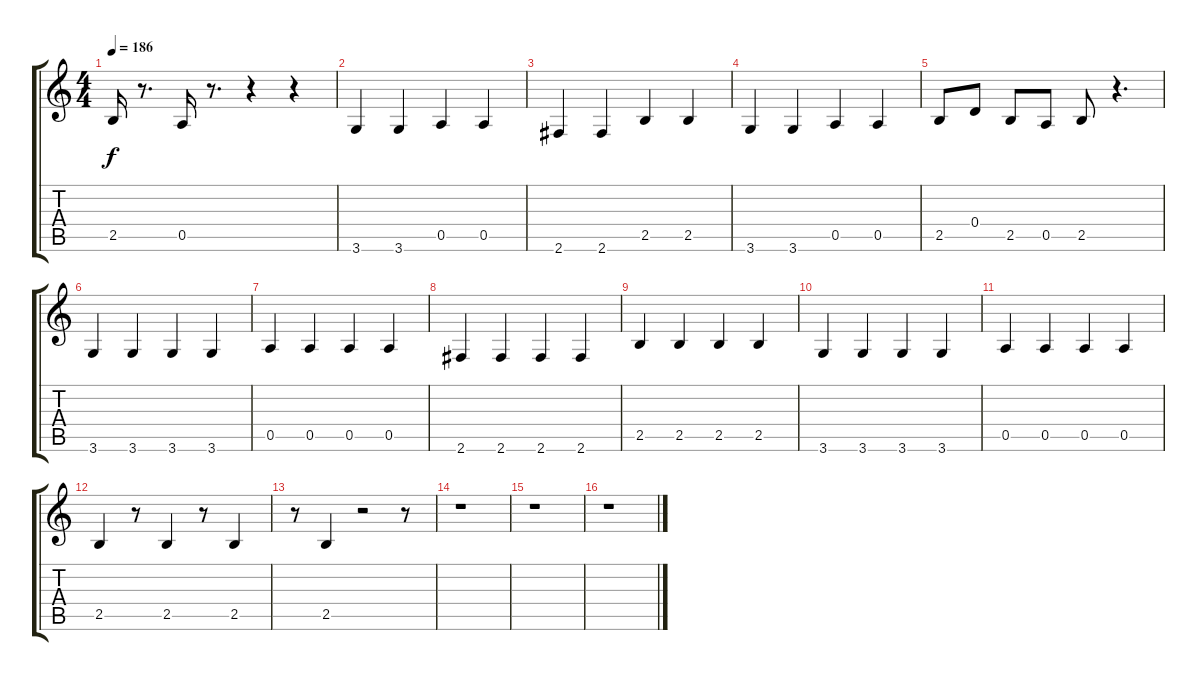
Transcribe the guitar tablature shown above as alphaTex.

\track "" {instrument electricbassfinger}
\staff {score tabs}
\tuning (E4 B3 G3 D3 A2 E2) {hide}
\ts (4 4)
\tempo 186
\clef g2
\ks c
2.5.16{dy f} r.8{d} 0.5.16 r.8{d} r.4 r.4 |
3.6.4 3.6.4 0.5.4 0.5.4 |
2.6.4 2.6.4 2.5.4 2.5.4 |
3.6.4 3.6.4 0.5.4 0.5.4 |
2.5.8 0.4.8 2.5.8 0.5.8 2.5.8 r.4{d} |
3.6.4 3.6.4 3.6.4 3.6.4 |
0.5.4 0.5.4 0.5.4 0.5.4 |
2.6.4 2.6.4 2.6.4 2.6.4 |
2.5.4 2.5.4 2.5.4 2.5.4 |
3.6.4 3.6.4 3.6.4 3.6.4 |
0.5.4 0.5.4 0.5.4 0.5.4 |
2.5.4 r.8 2.5.4 r.8 2.5.4 |
r.8 2.5.4 r.2 r.8 |
r.1 |
r.1 |
r.1
